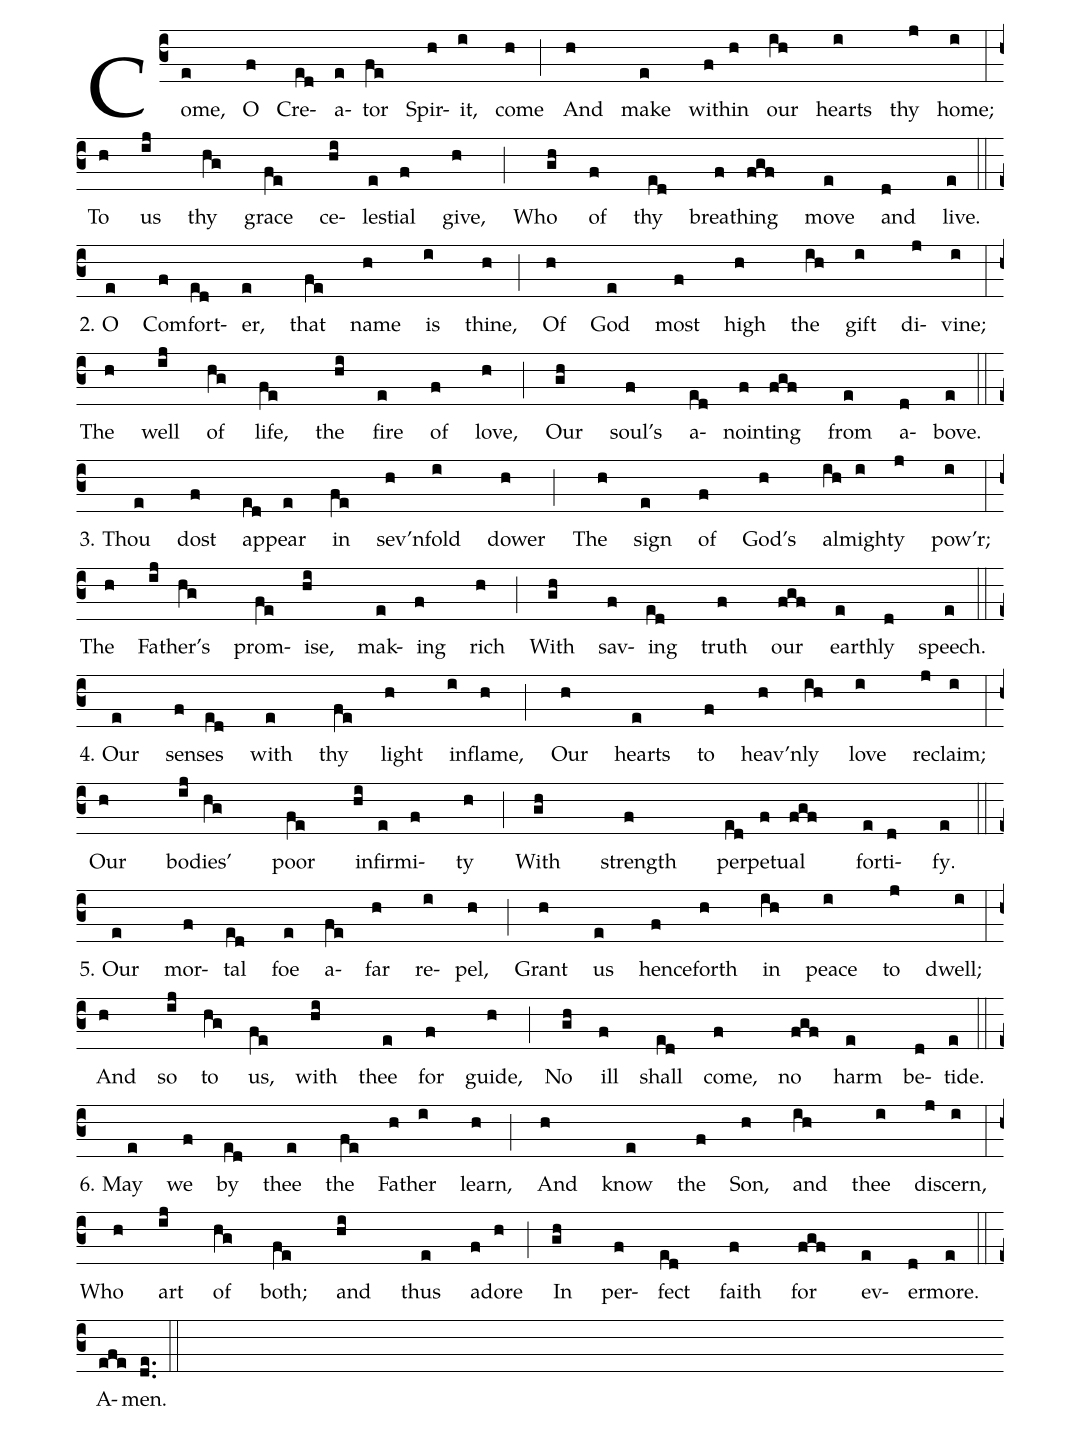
%%
(c3)Come,(e) O(f) Cre(ed)a(e)tor(fe) Spir(h)it,(i) come(h) (;)
And(h) make(e) with(f)in(h) our(ih) hearts(i) thy(j) home;(i) (:z)
To(h) us(ij) thy(hg) grace(fe) ce(hi)le(e)stial(f) give,(h) (;)
Who(gh) of(f) thy(ed) breath(f)ing(fgf) move(e) and(d) live.(e) (::z)
2. O(e) Com(f)fort(ed)er,(e) that(fe) name(h) is(i) thine,(h) (;)
Of(h) God(e) most(f) high(h) the(ih) gift(i) di(j)vine;(i) (:z)
The(h) well(ij) of(hg) life,(fe) the(hi) fire(e) of(f) love,(h) (;)
Our(gh) soul’s(f) a(ed)noint(f)ing(fgf) from(e) a(d)bove.(e) (::z)
3. Thou(e) dost(f) ap(ed)pear(e) in(fe) sev'n(h)fold(i) dower(h) (;)
The(h) sign(e) of(f) God’s(h) al(ih)might(i)y(j) pow'r;(i) (:z)
The(h) Fa(ij)ther’s(hg) prom(fe)ise,(hi) mak(e)ing(f) rich(h) (;)
With(gh) sav(f)ing(ed) truth(f) our(fgf) earth(e)ly(d) speech.(e) (::z)
4. Our(e) sens(f)es(ed) with(e) thy(fe) light(h) in(i)flame,(h) (;)
Our(h) hearts(e) to(f) heav'n(h)ly(ih) love(i) re(j)claim;(i) (:z)
Our(h) bod(ij)ies’(hg) poor(fe) in(hi)fir(e)mi(f)ty(h) (;)
With(gh) strength(f) per(ed)pet(f)ual(fgf) for(e)ti(d)fy.(e) (::z)
5. Our(e) mor(f)tal(ed) foe(e) a(fe)far(h) re(i)pel,(h) (;)
Grant(h) us(e) hence(f)forth(h) in(ih) peace(i) to(j) dwell;(i) (:z)
And(h) so(ij) to(hg) us,(fe) with(hi) thee(e) for(f) guide,(h) (;)
No(gh) ill(f) shall(ed) come,(f) no(fgf) harm(e) be(d)tide.(e) (::z)
6. May(e) we(f) by(ed) thee(e) the(fe) Fa(h)ther(i) learn,(h) (;)
And(h) know(e) the(f) Son,(h) and(ih) thee(i) dis(j)cern,(i) (:z)
Who(h) art(ij) of(hg) both;(fe) and(hi) thus(e) a(f)dore(h) (;)
In(gh) per(f)fect(ed) faith(f) for(fgf) ev(e)er(d)more.(e) (::z)
A(efe)men.(de..) (::z)
